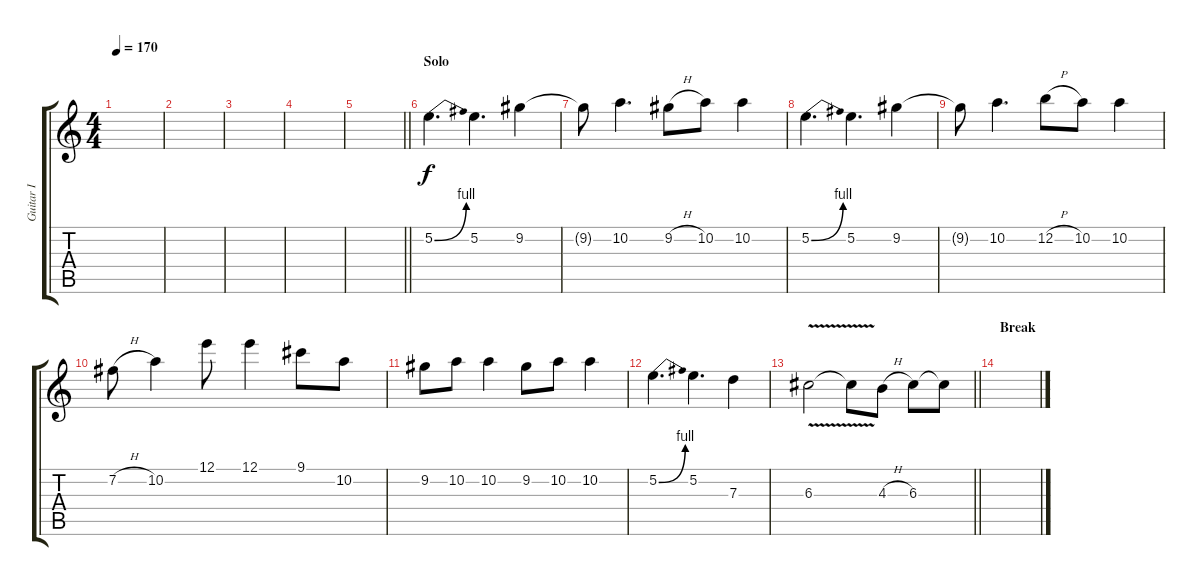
\track ("Guitar I" "Guitar I") {instrument distortionguitar}
\staff {score tabs}
\tuning (E4 B3 G3 D3 A2 D2) {hide}
\ts (4 4)
\tempo 170
\clef g2
\ks c
|
|
|
|
\barLineRight lightlight
|
\section ("" "Solo")
5.2{be (bend 0 0 60 4)}.4{d} 5.2.4{d} 9.2.4 |
9.2{t}.8 10.2.4{d} 9.2{h}.8 10.2.8 10.2.4 |
5.2{be (bend 0 0 60 4)}.4{d} 5.2.4{d} 9.2.4 |
9.2{t}.8 10.2.4{d} 12.2{h}.8 10.2.8 10.2.4 |
7.2{h}.8 10.2.4 12.1.8 12.1.4 9.1.8 10.2.8 |
9.2.8 10.2.8 10.2.4 9.2.8 10.2.8 10.2.4 |
5.2{be (bend 0 0 60 4)}.4{d} 5.2.4{d} 7.3.4 |
\barLineRight lightlight
6.3{v}.2 6.3{t}.8 4.3{h}.8 6.3.8 6.3{t}.8 |
\section ("" "Break")
